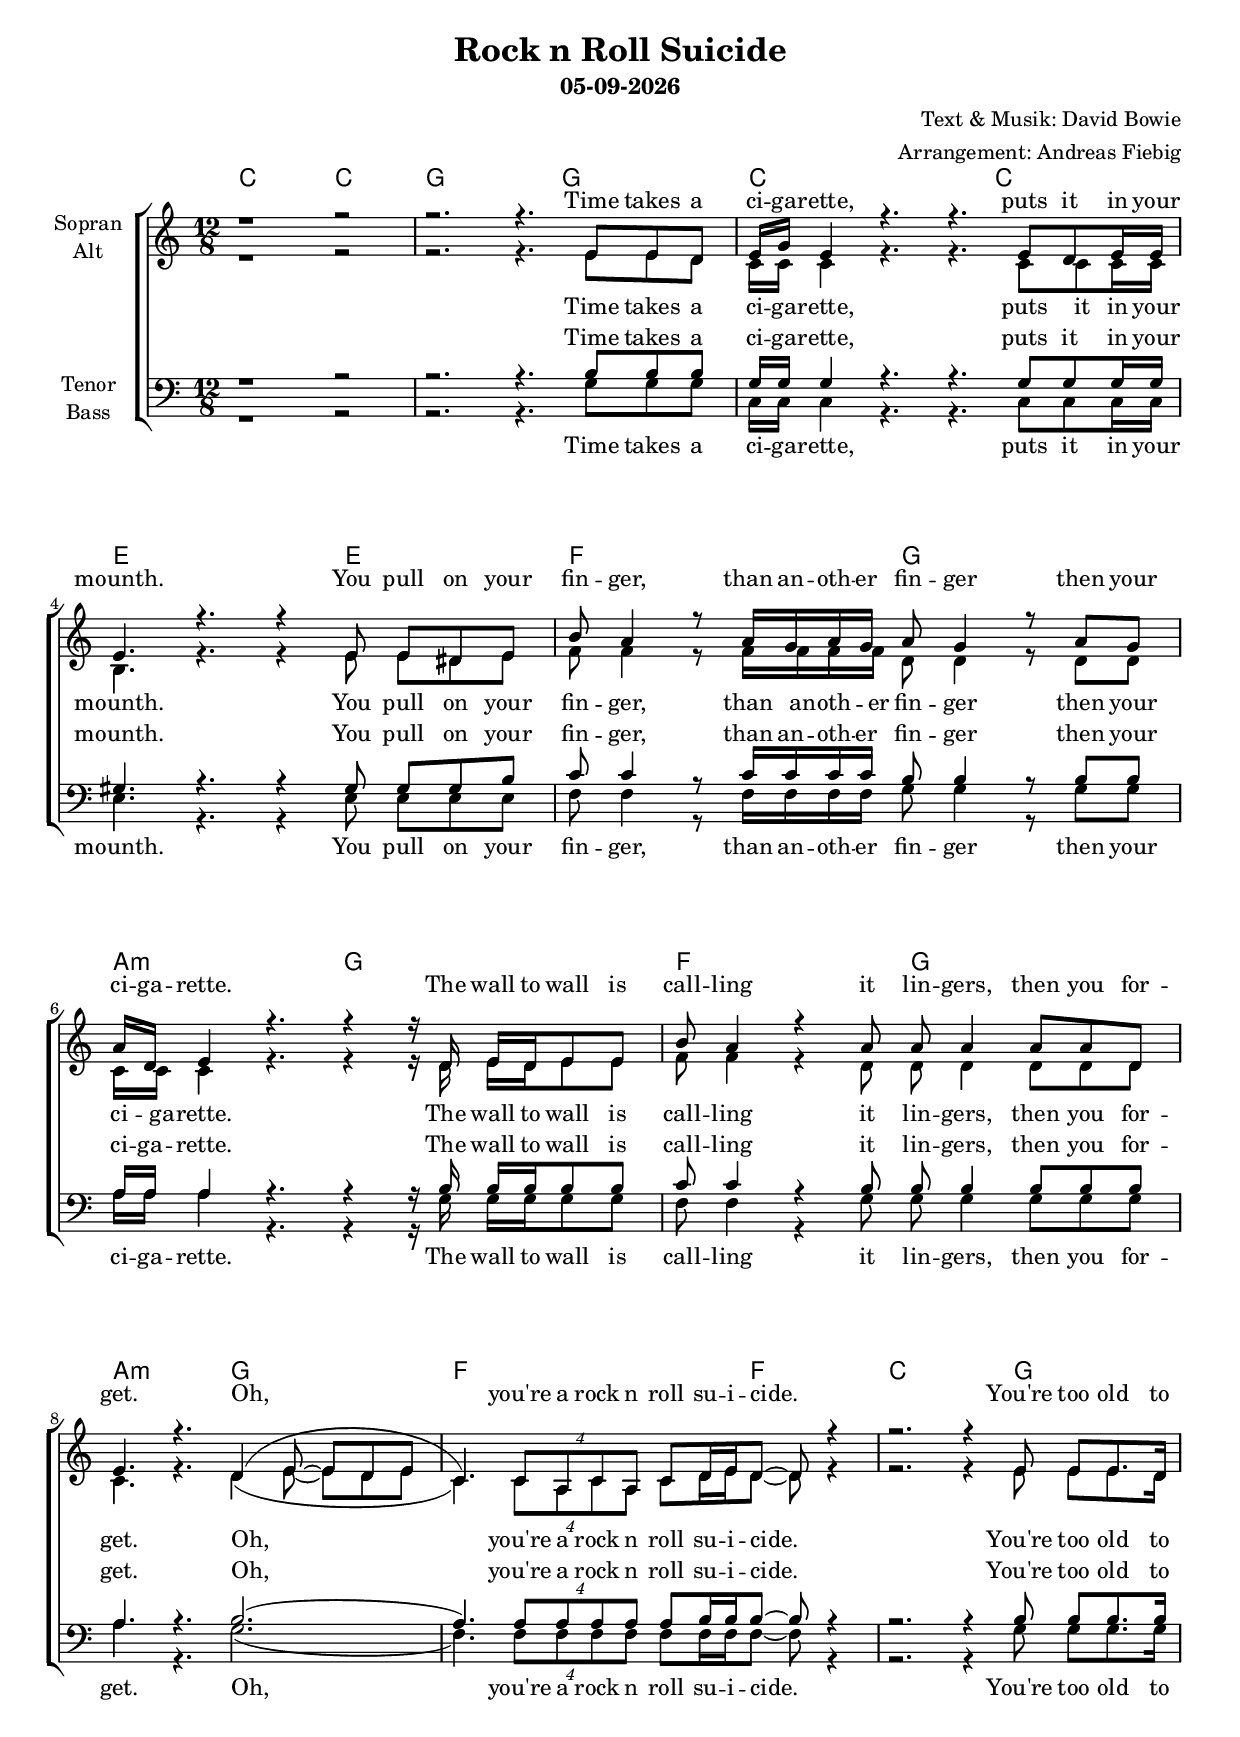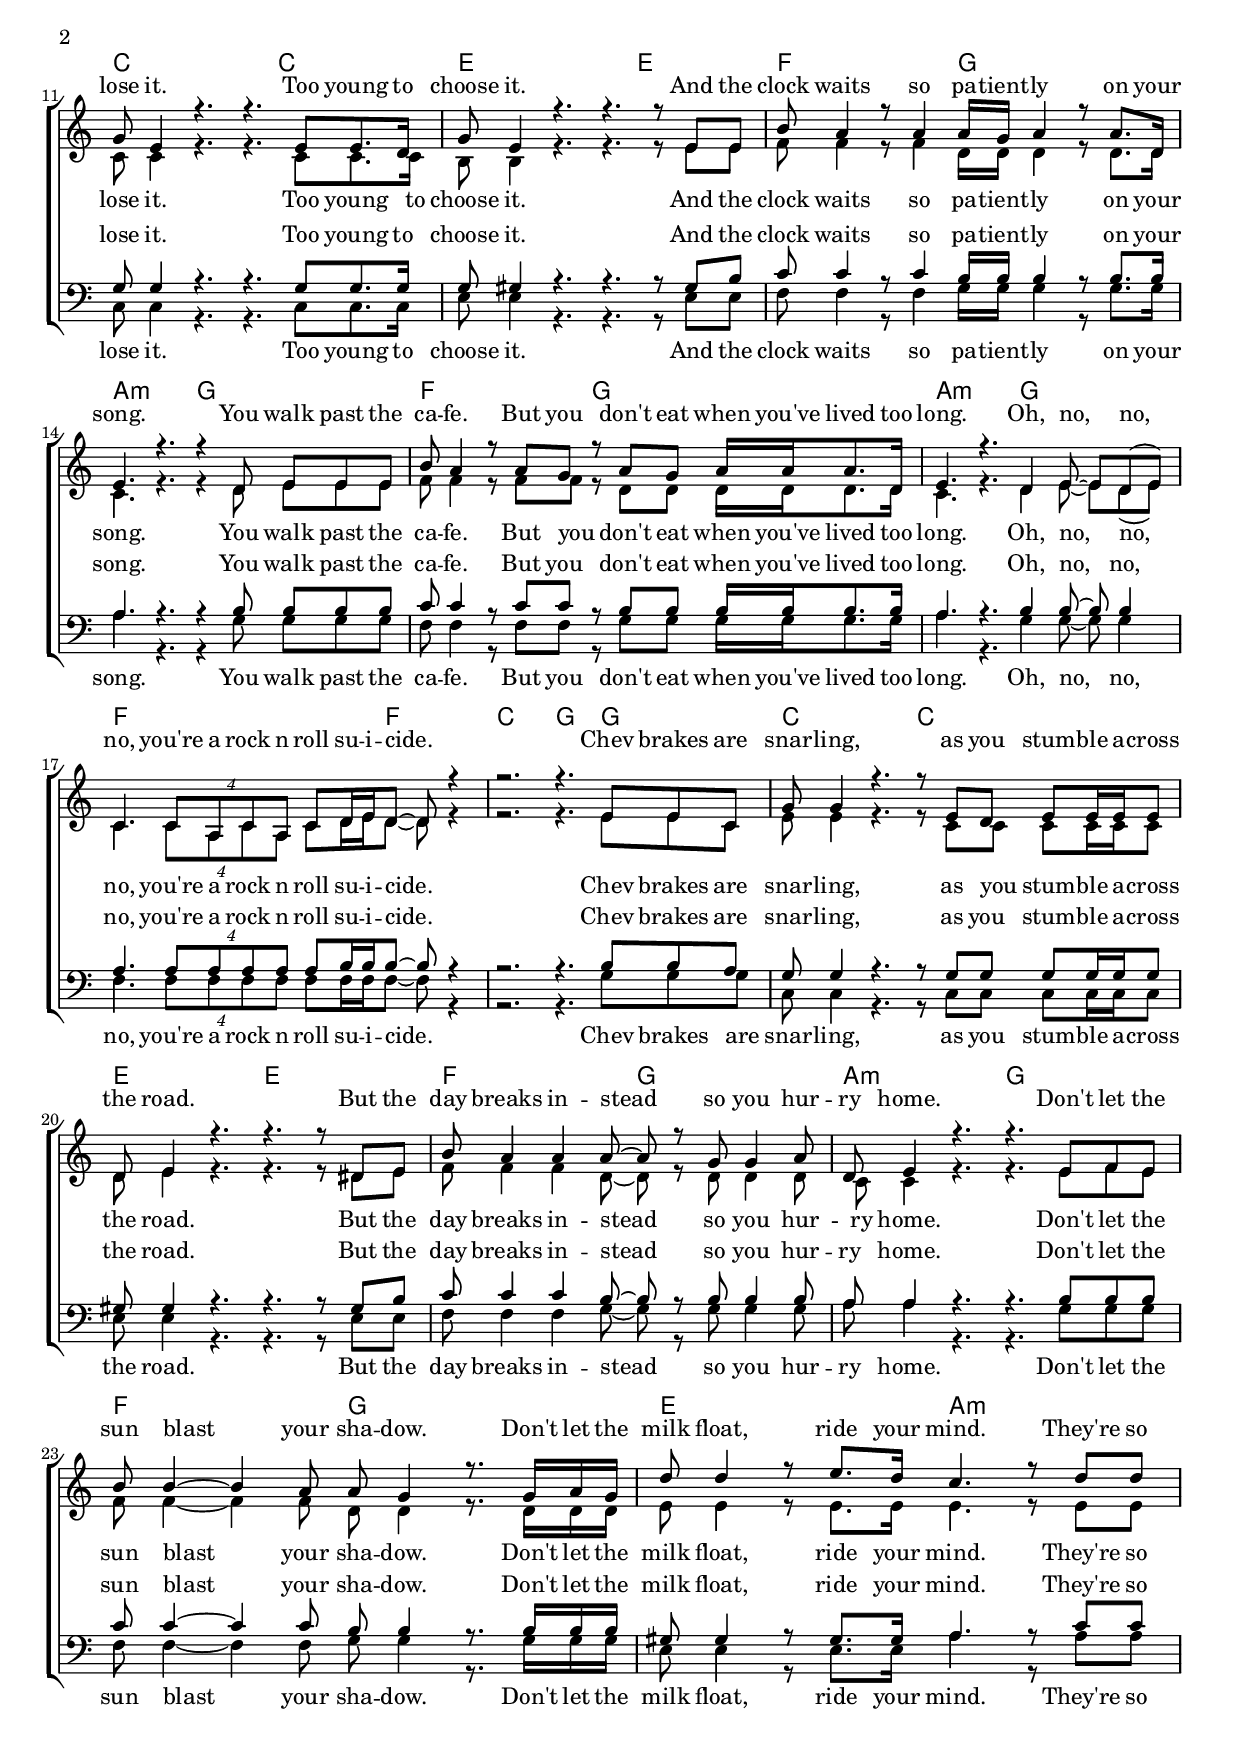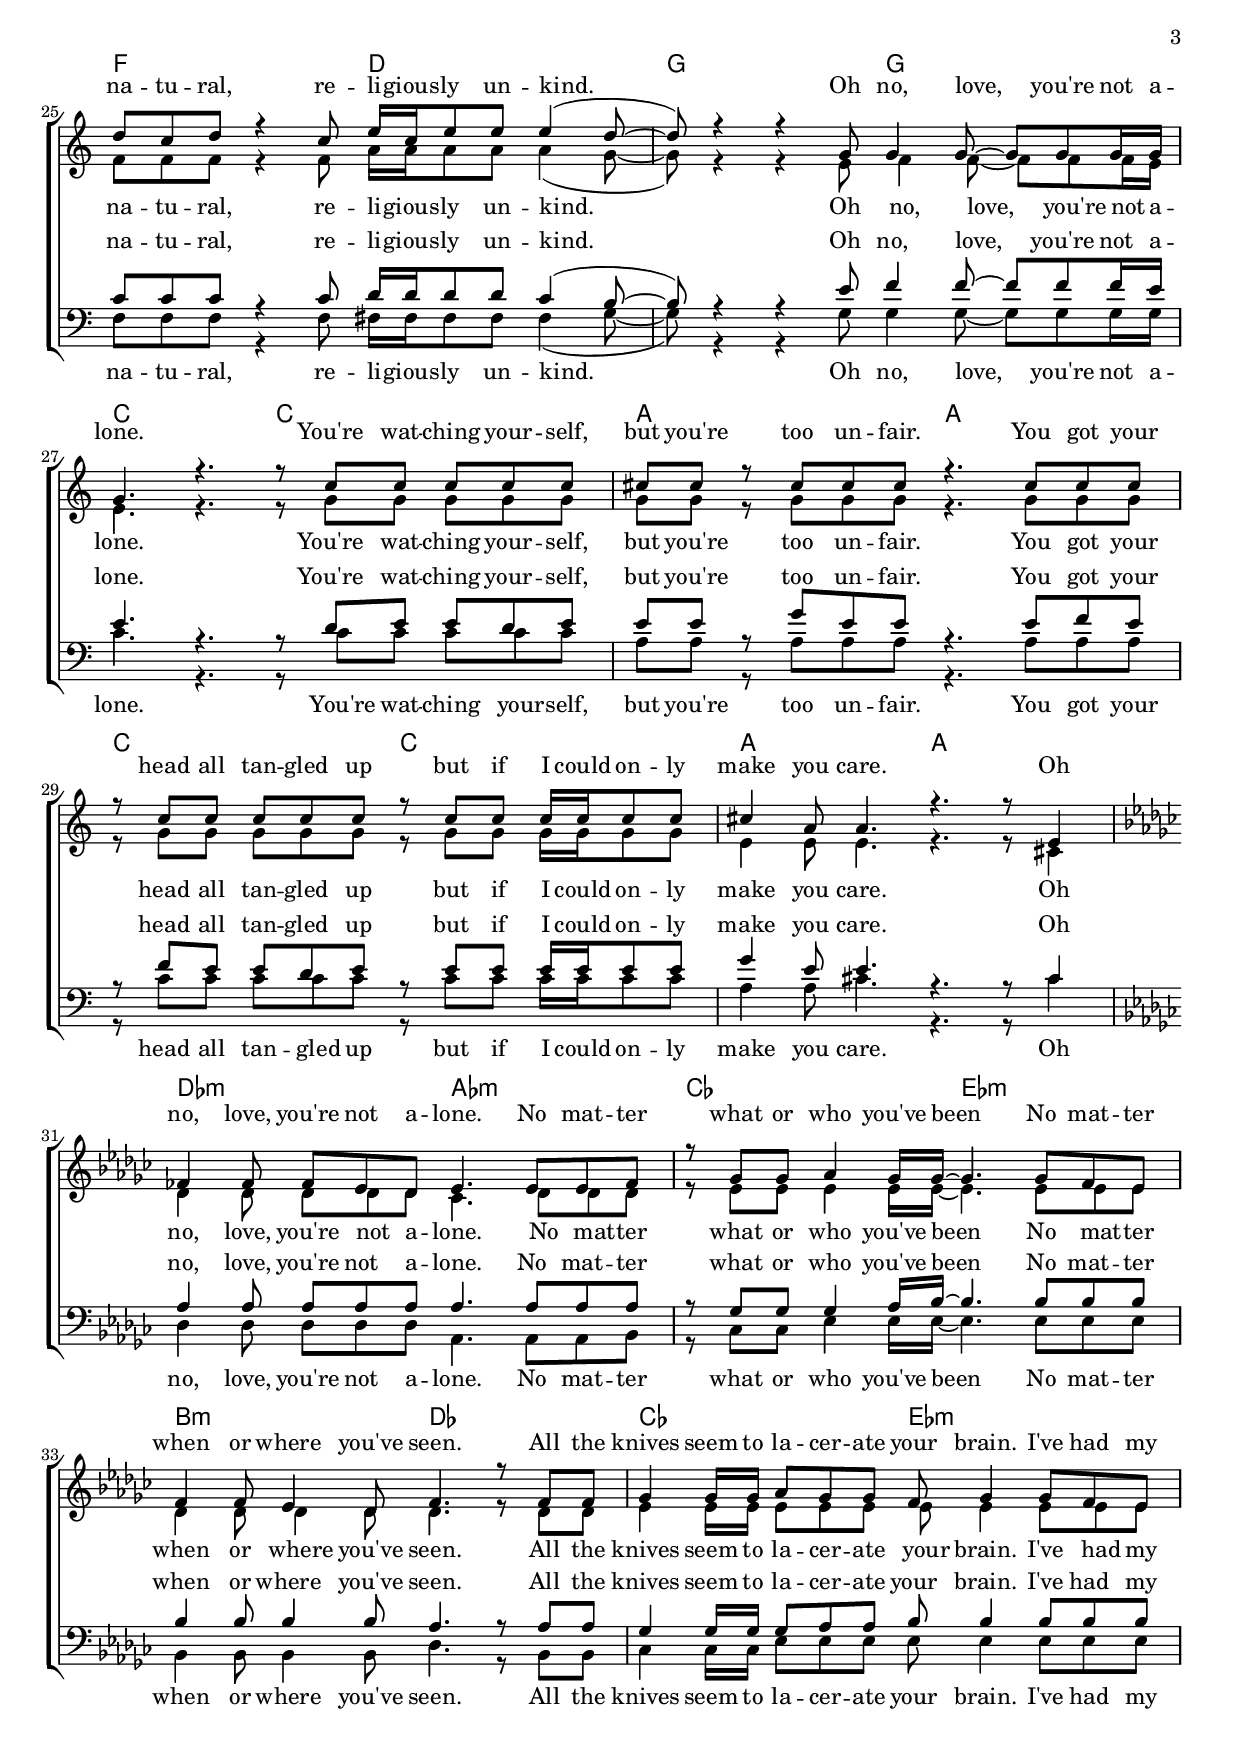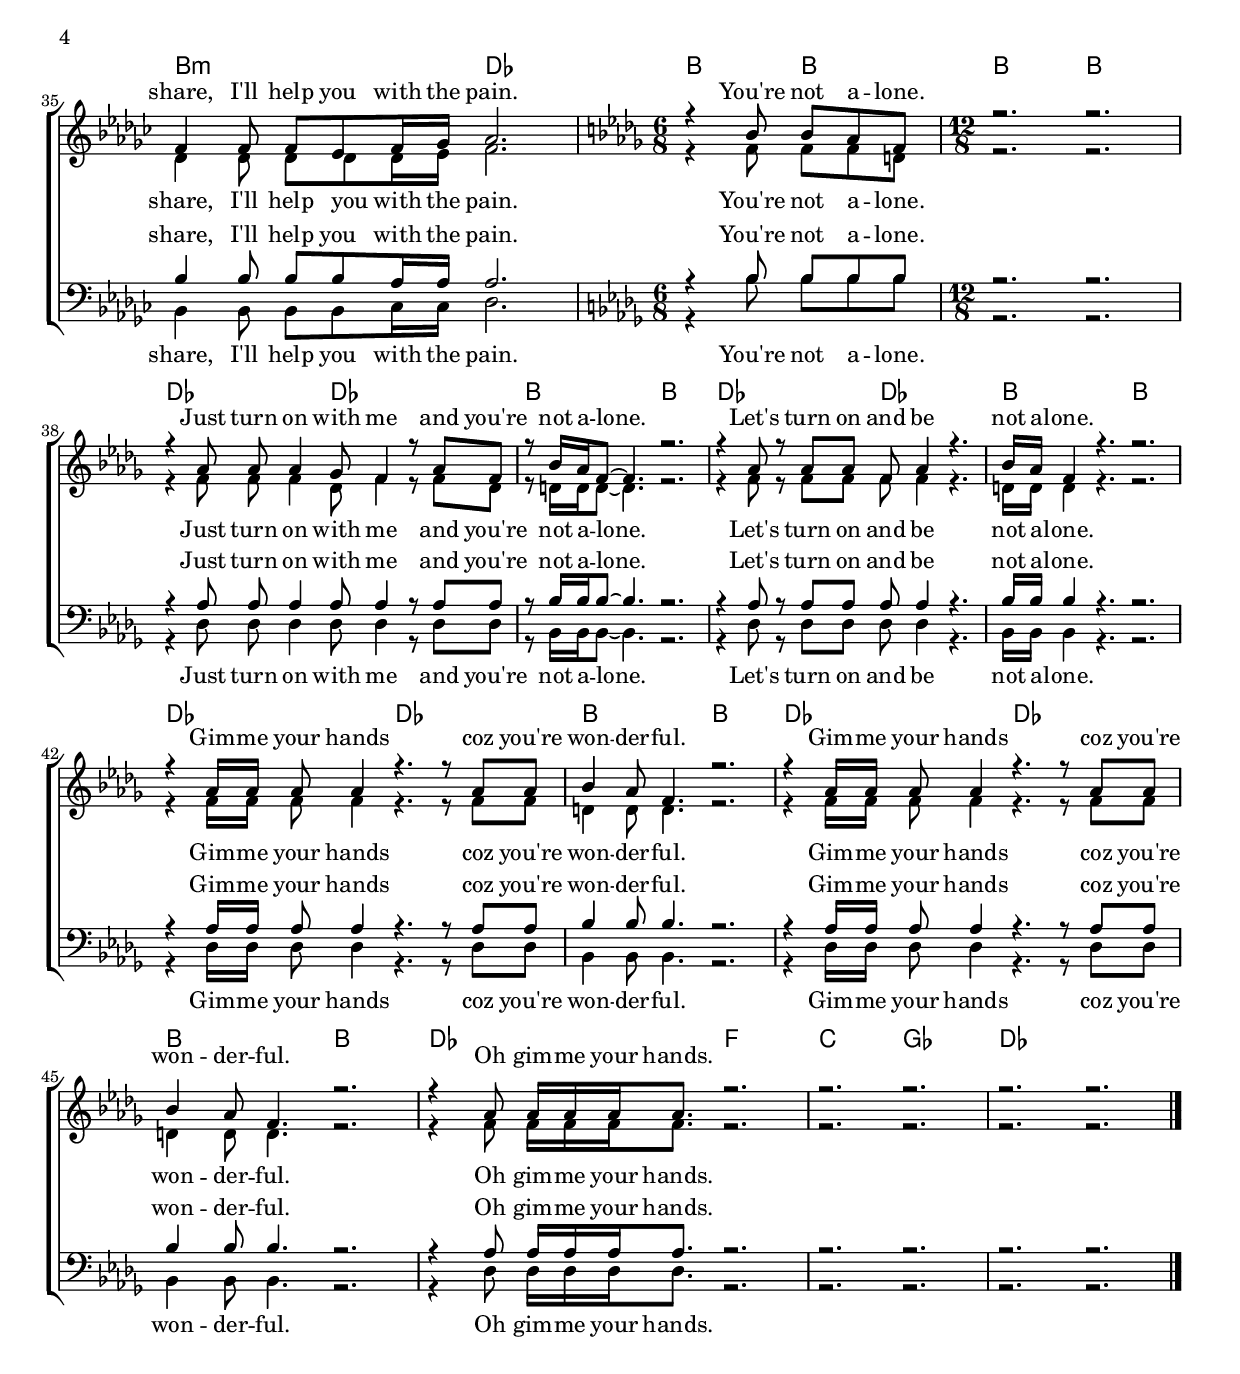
\version "2.16.2"

\header {
  title = "Rock n Roll Suicide"
  subtitle = #(strftime "%d-%m-%Y" (localtime (current-time)))
  composer = "Text & Musik: David Bowie"
  arranger = "Arrangement: Andreas Fiebig"
}

global = {
  \key c \major
  \time 12/8
}

#(set-global-staff-size 18)


chordNames = \chordmode {
\global
\germanChords
c1 c2
%Vers
g1 g2
c1 c2 e1 e2
f2. g2.
a2.:m g2.
f2. g2.
a2.:m g2.
f1 f2
%Vers
c1 g2
c1 c2 e1 e2
f2. g2.
a2.:m g2.
f2. g2.
a2.:m g2.
f1 f2
%Vers
c2. g4. g4.
c2. c2.
e2. e2. f2. g2.
a:m g
f g
e a:m f d
g2. g2.
%Vers
c2. c2. 
a2. a2.
c2. c2. 
a2. a2.
des2.:m as:m
ces2. es:m
bes:m des
ces es:m bes:m des
\time 6/8 bes4. bes4.
\time 12/8 bes2. bes2.
des2. des bes bes
des2. des bes bes
des2. des bes bes
des2. des bes bes
des f c ges des
}

soprano = \relative c' {
\global
r1 r2
r2. r4. e8 e d
e16 g e4 r4. r4. e8 d e16 e 
e4. r4. r4 e8 e dis e
b'8 a4 r8 a16 g a g a8 g4 r8 a g 
a16 d, e4 r4. r4 r16 d e d e8 e
b' a4 r4 a8 a a4 a8 a8 d,8
e4. r4. d4( e8~e8 d8 e
c4.) \times 3/4{c8 a c a} c8 d16 e d8~d r4
%Vers2
r2. r4 e8 e e8. d16 
g8 e4 r4. r4. e8 e8. d16
g8 e4 r4. r4. r8 e8 e
b'8 a4 r8 a4 a16 g16 a4 r8 a8. d,16 
e4. r4. r4 d8 e8 e e
b'8 a4 r8 a8 g r8 a8 g a16 a a8. d,16
e4. r4. d4 e8~e d (e)
c4. \times 3/4{c8 a c a} c8 d16 e d8~d r4
%Verse3
r2. r4. e8 e c
g'8 g4 r4. r8 e8 d e8 e16 e e8
d8 e4 r4. r4. r8 dis e 
b'8 a4 a4 a8~a r8 g g4  a8
d, e4 r4. r4. e8 f e
b'8 b4~b4 a8 a g4 r8. g16 a g
d'8 d4 r8 e8. d16 c4. r8 d d
d c d r4 c8 e16 c e8 e e4 (d8~
d8) r4 r4 g,8 g4 g8~g  g8 g16 g
g4. r4. r8 c8 c c c c
cis cis r cis cis cis r4. cis8 cis cis
r8 c8 c c c c r c c c16 c c8 c 
cis4 a8 a4. r4. r8 e4
\key es \minor
fes4 fes8 fes8 es des es4. es8 es fes
r8 ges ges as4 ges16 ges~ges4. ges8 f es
f4 f8 es4 des8 f4. r8 f f
ges4 ges16 ges as8 ges ges f8 ges4 ges8 f es
f4 f8 f es f16 ges as2.
\key bes \minor
\time 6/8 r4 bes8 bes as f
\time 12/8 
r2. r2.
r4 as8 as as4 ges8 f4 r8 as f 
r8 bes16 as f8~f4. r2.
r4 as8 r as as f as4 r4.
bes16 as f4 r4. r2.
r4 as16 as as8 as4 r4. r8 as as
bes4 as8 f4. r2.
r4 as16 as as8 as4 r4. r8 as as
bes4 as8 f4. r2. r4 as8 as16 as as as8. r2.
r2. r2. r2. r2. \bar "|."
}

alto = \relative c' {
\global
r1 r2
r2. r4. e8 e d
c16 c c4 r4. r4. c8 c c16 c16
b4. r4. r4 e8 e dis e 
f8 f4 r8 f16 f f f d8 d4 r8 d d 
c16 c c4 r4. r4 r16 d e d e8 e
f8 f4  r4 d8 d d4 d8 d8 d 
c4. r4. d4( e8~e8 d e
c4.) \times 3/4{c8 a c a} c8 d16 e d8~d r4
%Vers
r2. r4 e8 e e8. d16 
c8 c4 r4. r4. c8 c8. c16
b8 b4 r4. r4. r8 e8 e 
f8 f4 r8 f4 d16 d d4 r8 d8. d16
c4. r4. r4 d8 e8 e e
f8 f4 r8 f8 f r8 d8 d d16 d d8. d16
c4. r4. d4 e8~e d (e)
c4. \times 3/4{c8 a c a} c8 d16 e d8~d r4
%Vers
r2. r4. e8 e c
e8 e4 r4. r8 c8 c c c16 c c8 
d8 e4 r4. r4.r8 dis e 
f8 f4 f4 d8~d r8 d8 d4 d8
c8 c4 r4. r4. e8 f e
f8 f4~f4 f8 d d4 r8. d16 d d
e8 e4 r8 e8. e16 e4. r8 e e
f f f r4 f8 a16 a a8 a a4 (g8~
g8) r4 r4 e8 f4 f8~f f8 f16 e
e4. r4. r8 g8 g g g g 
g g r g g g r4. g8 g g
r8 g g g g g r g g g16 g g8 g
e4 e8 e4. r4. r8 cis4
\key es \minor
des4 des8 des8 des des ces4. des8 des des
r8 es es es4 es16 es~es4. es8 es es
des4 des8 des4 des8 des4. r8 des des
es4 es16 es es8 es es es es4 es8 es es
des4 des8 des des des16 es f2.
\key bes \minor
\time 6/8 r4 f8 f f d
\time 12/8 
r2. r2.
r4 f8 f f4 des8 f4 r8 f des 
r8 d16 d d8~d4. r2.
r4 f8 r f f f f4 r4.
d16 d d4 r4. r2.
r4 f16 f f8 f4 r4. r8 f f
d4 d8 d4. r2.
r4 f16 f f8 f4 r4. r8 f f
d4 d8 d4. r2. r4 f8 f16 f f f8. r2.
r2. r2. r2. r2.

}

tenor = \relative c' {
\global
r1 r2
r2. r4. b8 b b
g16 g g4 r4. r4. g8 g g16 g16
gis4. r4. r4 gis8 gis gis b
c8 c4 r8 c16 c c c b8 b4 r8 b8 b
a16 a a4 r4. r4 r16 b b b b8 b
c8 c4 r4 b8 b b4 b8 b8 b 
a4. r4. b2.
(a4.) \times 3/4{a8 a a a} a8 b16 b b8~b8 r4
%Vers
r2. r4 b8 b b8. b16 
g8 g4 r4. r4. g8 g8. g16
g8 gis4 r4. r4. r8 gis8 b
c8 c4 r8 c4 b16 b b4 r8 b8. b16
a4. r4. r4 b8 b b b 
c8 c4 r8 c8 c r8 b8 b b16 b b8. b16
a4. r4. b4 b8~b8 b4 
a4. \times 3/4{a8 a a a} a8 b16 b b8~b8 r4
%Vers
r2. r4. b8 b a
g8 g4 r4. r8 g8 g g g16 g g8 
gis8 gis4 r4. r4. r8 gis b 
c8 c4 c4 b8~b8 r b8 b4 b8
a8 a4 r4. r4. b8 b b
c8 c4~c4 c8 b b4 r8. b16 b b
gis8 gis4 r8 gis8. gis16 a4. r8 c c
c c c r4 c8 d16 d d8 d c4 (b8~
b8) r4 r4 e8 f4 f8~f f8 f16 e
e4. r4. r8 d e e d e
e8 e r8 g e e r4. e8 f e
r8 f e e d e r8 e e e16 e e8 e
g4 e8 e4. r4. r8 cis4
\key es \minor
as4 as8 as8 as as as4. as8 as as
r8 ges ges ges4 as16 bes~bes4. bes8 bes bes
bes4 bes8 bes4 bes8 as4. r8 as as
ges4 ges16 ges ges8 as as bes8 bes4 bes8 bes bes
bes4 bes8 bes bes as16 as as2.
\key bes \minor
\time 6/8 r4 bes8 bes bes bes
\time 12/8 
r2. r2.
r4 as8 as as4 as8 as4 r8 as as 
r8 bes16 bes bes8~bes4. r2.
r4 as8 r as as as as4 r4.
bes16 bes bes4 r4. r2.
r4 as16 as as8 as4 r4. r8 as as
bes4 bes8 bes4. r2.
r4 as16 as as8 as4 r4. r8 as as
bes4 bes8 bes4. r2. r4 as8 as16 as as as8. r2.
r2. r2. r2. r2.
}

bass = \relative c' {
\global
r1 r2
r2. r4. g8 g g
c,16 c c4 r4. r4. c8 c c16 c16
e4. r4. r4 e8 e e e
f8 f4 r8 f16 f f f g8 g4
r8 g8 g a16 a a4 r4. r4 r16 g g g g8 g
f8 f4 r4 g8 g g4 g8 g8 g 
a4. r4. g2.
(f4.) \times 3/4{f8 f f f} f8 f16 f f8~f8 r4
%Vers
r2. r4 g8 g g8. g16
c,8 c4 r4. r4. c8 c8. c16
e8 e4 r4. r4. r8 e8 e
f8 f4 r8 f4 g16 g g4 r8 g8. g16
a4. r4. r4 g8 g g g
f8 f4 r8 f8 f r8 g8 g g16 g g8. g16
a4. r4. g4 g8~g g4
f4. \times 3/4{f8 f f f} f8 f16 f f8~f8 r4
%Vers
r2. r4. g8 g g
c,8 c4 r4. r8 c8 c c c16 c c8 
e8 e4 r4. r4.r8 e e
f8 f4 f4 g8~g8 r8 g8 g4 g8
a8 a4 r4. r4. g8 g g
f8 f4~f4 f8 g g4 r8. g16 g g
e8 e4 r8 e8. e16 a4. r8 a a
f f f r4 f8 fis16 fis fis8 fis fis4 (g8~
g8) r4 r4 g8 g4 g8~g g8 g16 g
c4. r4. r8 c8 c c c c 
a8 a r a a a r4. a8 a a
r8 c8 c c c c r c c c16 c c8 c 
a4 a8 cis4. r4. r8 cis4
\key es \minor
des,4 des8 des8 des des as4. as8 as bes
r8 ces ces es4 es16 es~es4. es8 es es
bes4 bes8 bes4 bes8 des4. r8 bes bes
ces4 ces16 ces es8 es es es8 es4 es8 es es
bes4 bes8 bes bes ces16 ces des2.
\key bes \minor
\time 6/8 r4 bes'8 bes bes bes
\time 12/8 
r2. r2.
r4 des,8 des des4 des8 des4 r8 des des 
r8 bes16 bes bes8~bes4. r2.
r4 des8 r des des des des4 r4.
bes16 bes bes4 r4. r2.
r4 des16 des des8 des4 r4. r8 des des
bes4 bes8 bes4. r2.
r4 des16 des des8 des4 r4. r8 des des
bes4 bes8 bes4. r2. r4 des8 des16 des des des8. r2.
r2. r2. r2. r2.

}

upper = \relative c' {
\global
<g c e>8 q q q q q q q q q q q
<g b d>8 q q q q q q2.
<g c e>8 q q q4 q8 q8 q q q4 q8
<gis b e>8 q q q4 q8 q8 q q q4 q8
<a c f>8 q q q4 q8 <b d g>8 q q q4 q8
<c e a>8 q q q4 e8 <b d g>8 q q q4 q8
<a c f>8 q q q4 q8 <b d g>8 q q q4 q8
<c e a>8 q q q4 e8 <b d g>8 q q q4 q8
<a c f>4. r4. r2.
r8 <g c e>8 q q q q <g b d>2.
%Vers
r8 <g c e>8  q q4 q8 q8 q q q4 q8
r8 <gis b e>8  q q4 q8 q8 q q q q q8
<a c f>8 q q q q q8 <b d g>8 q q q q q8
<c e a>8 q q q4 e8 <b d g>8 q q q q q8
<a c f>8 q q q4 q8 <b d g>8 q q q4 q8
<c e a>8 q q q4 e8 <b d g>8 q q q4 q8
<a c f>4. r4. r2.
r8 <g c e>8 q q q q <g b d>8 q q q q q
%Vers
r8 <g c e>8 q q q q r8 <g c e>8 q q q q
r8 <gis b e>8 q q q q r8 <gis b e>8 q q q q
<a c f>8 q q q q q <g b d>8 q q q q q 
< c e a>8 q q q q q <b d g>8 q q q q q 
<a c f>8 q q q q q <b d g>8 q q q q q
<b e gis>8 q q q q q <c e a>8 q q q q q
<c f a>8 q q q q q <d fis a>8 q q q q q
<b d g>4. r4. r2.
%Vers
<c' e g>8 q q q q q q q q q q q
<a cis e>8 q q q q q q q q q q q
<c e g>8 q q q q q q q q q q q
<a cis e>8 q q q q q q q q q q q
\key es \minor
<as, des fes>8 q q q <as des es> <as des>
<as ces es>8 q q <as des es> q <as des fes>
<ces es ges>8 q q q q q <bes es ges>8 q q q q q
<bes des f>8 q q q q q <des f as>8 q q q q q
<ces es ges>8 q q q q q <bes es ges>8 q q q q q
<bes des f>8 q q q q q <des f as>8 q q q q q
\key bes \minor
\time 6/8 <des f as>4. r4.
\time 12/8 
<f, bes d>8 q q q q q q q q q <fis b dis> <g c e>
<as des f>8 q q q q q q q q q q q
<f bes d>8 q q q q q q q q q <fis b dis> <g c e>
<as des f>8 q q q q q q q q q q q
<f bes d>8 q q q q q q q q q <fis b dis> <g c e>
<as des f>8 q q q q q q q q q q q
<f bes d>8 q q q q q q q q q <fis b dis> <g c e>
<as des f>8 q q q q q q q q q q q
<f bes d>8 q q q q q q q q q <fis b dis> <g c e>
<as des f>8 q q q q q <c f a>4. <c f a>4 <c f a>8
<e g c>4. c'8 bes c <des, ges bes>4.~<des ges bes>4 as'8
<f as des>2. <f, as des>2.
}
lower = \relative c {
\clef bass
\global
c4.~c4 g8 c4.~c4 c8
g4.~g4 g8 g2.
c4.~c4 g8 c4.~c4 c8
e4.~e4 e8 e4.~e4 c8
f4.~f4 f8 g4.~g4 g8
a4.~a4 a8 g4.~g4 g8
f4.~f4 f8 g4.~g4 g8
a4.~a4 a8 g4.~g4 g8
f4. r4. r2.

c4.~c4 c8 g2.
c4.~c4 g8 c4.~c4 c8
e4.~e4 e8 e4.~e4 c8
f4.~f4 f8 g4.~g4 g8
a4.~a4 a8 g4.~g4 g8
f4.~f4 f8 g4.~g4 g8
a4.~a4 a8 g4.~g4 g8
f4. r4. r2.
%Vers
c4.~c4 c8 g4.~g4 g8
c4. r8 a g c,4. ~c8 d dis
e2. e4.~e8 es e 
f4. d'8 c a g4.~g4 g8
a4.~a4 a8 g4. g8 g ges
f4. ~f4 f8 g4.~g4 g8
e4. e8 g gis a4.~a4 g8
f4. f8 e es d4. d8 e fis
g4. r4. r2.
%Vers
c8 g' c e c g c, g' c e c g
a, e' a cis a e a, e' a cis a e 
c8 g' c e c g c, g' c e c g
a, e' a cis a e a, e' a cis a e
\key es \minor
des4. fes,8 ges g as4. ~as4 des,8 
ces4.~ces4 des8 es4.~es4 as8
bes4. bes'8 f es des4.~des4 c8
ces4.~ces4 des8 es4.~es4 des8 
bes4.~bes4 bes8 des2.
\key bes \minor
\time 6/8 des4. r4.
\time 12/8 
<bes, bes'>8 q q q q q q q q q <b b'> <c c'>
<des des'>8 q q q q q q q q q q q
<bes bes'>8 q q q q q q q q q <b b'> <c c'>
<des des'>8 q q q q q q q q q q q
<bes bes'>8 q q q q q q q q q <b b'> <c c'>
<des des'>8 q q q q q q q q q q q
<bes bes'>8 q q q q q q q q q <b b'> <c c'>
<des des'>8 q q q q q q q q q q q
<bes bes'>8 q q q q q q q q q <b b'> <c c'>
<des des'>8 q q q q q <f f'>4.~q4 q8
c'2. ges'2. des2. des,2.
}

VerseOne = \lyricmode {
Time takes a ci -- ga -- rette,
puts it in your mounth.
You pull on your 
fin -- ger, than an -- oth -- er fin -- ger
then your ci -- ga -- rette. The wall to wall is 
call -- ling it lin -- gers, then you for -- get.
Oh, you're a rock n roll su -- i -- cide.
}

VerseTwo = \lyricmode {
You're too old to lose it.
Too young to choose it.
And the clock waits so pa -- tient -- ly on your song.
You walk past the ca -- fe.
But you don't eat when you've lived too long.
Oh, no, no, no, you're a rock n roll su -- i -- cide.
}

VerseThree = \lyricmode {
Chev brakes are snar -- ling, as you stum -- ble a -- cross
the road. But the day breaks in -- stead
so you hur -- ry home.
Don't let the sun blast your sha -- dow.
Don't let the milk float, ride your mind.
They're so na -- tu -- ral, re -- li -- gious -- ly un -- kind.
}
VerseFour = \lyricmode {
Oh no, love, you're not a -- lone.
You're wat -- ching your -- self, but you're too un -- fair.
You got your head all tan -- gled up
but if I could on -- ly make you care.
}
VerseFive = \lyricmode {
Oh no, love, you're not a -- lone.
No mat -- ter what or who you've been
No mat -- ter when or where you've seen.
All the knives seem to la -- cer -- ate your brain.
I've had my share, I'll help you with the pain.
}
VerseSix = \lyricmode {
You're not a -- lone. Just turn on with me and you're not 
a -- lone. Let's turn on and be not a -- lone.
Gim -- me your hands coz you're won -- der -- ful.
Gim -- me your hands coz you're won -- der -- ful.
Oh gim -- me your hands.
}
sopranoVerse = \lyricmode { 
\VerseOne 
\VerseTwo
\VerseThree
\VerseFour
\VerseFive
\VerseSix 
}

altoVerse = \lyricmode {
\VerseOne 
\VerseTwo
\VerseThree
\VerseFour
\VerseFive
\VerseSix 
}

tenorVerse = \lyricmode {
\VerseOne 
\VerseTwo
\VerseThree
\VerseFour
\VerseFive
\VerseSix 
}

bassVerse = \lyricmode {
\VerseOne 
\VerseTwo
\VerseThree
\VerseFour
\VerseFive
\VerseSix 
}

chordsPart = \new ChordNames \chordNames

choirPart = \new ChoirStaff <<
  \new Staff = "sa" \with {
    instrumentName = \markup \center-column { "Sopran" "Alt" }
  } <<
    \new Voice = "soprano" { \voiceOne \soprano }
    \new Voice = "alto" { \voiceTwo \alto }
  >>
  \new Lyrics \with {
    alignAboveContext = "sa"
    \override VerticalAxisGroup #'staff-affinity = #DOWN
  } \lyricsto "soprano" \sopranoVerse
  \new Lyrics \lyricsto "alto" \altoVerse
  \new Staff = "tb" \with {
    instrumentName = \markup \center-column { "Tenor" "Bass" }
  } <<
    \clef bass
    \new Voice = "tenor" { \voiceOne \tenor }
    \new Voice = "bass" { \voiceTwo \bass }
  >>
  \new Lyrics \with {
    alignAboveContext = "tb"
    \override VerticalAxisGroup #'staff-affinity = #DOWN
  } \lyricsto "tenor" \tenorVerse
  \new Lyrics \lyricsto "bass" \bassVerse
>>

\score {
  \transpose a a{
  <<
    \chordsPart
    \choirPart
    %\new PianoStaff <<
    %  \set PianoStaff.instrumentName = #"Piano  "
    %  \new Staff = "upper" \upper
    %  \new Staff = "lower" \lower
    %>>
  >>
  }
  \layout { }
  \midi {
    \tempo 4=85
  }
}

\paper {
  page-count = #4
}
